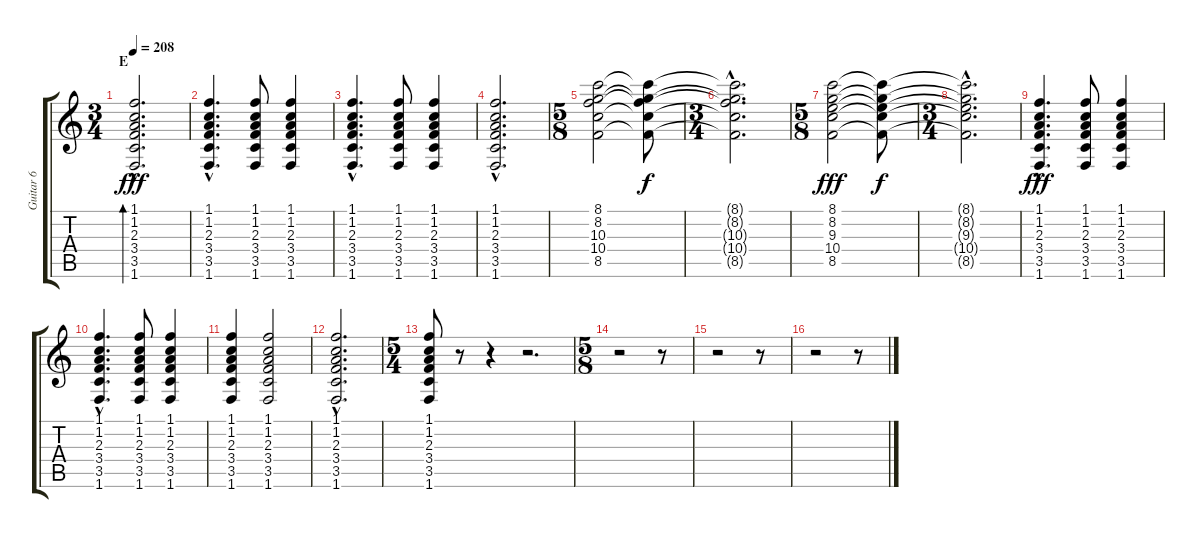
\track ("Guitar 6" "Guitar 6") {instrument acousticguitarsteel}
\staff {score tabs}
\tuning (E4 B3 G3 D3 A2 E2) {hide}
\ts (3 4)
\section ("" "E")
\tempo 208
\clef g2
\ks c
(1.1{hac} 1.2{hac} 2.3{hac} 3.4{hac} 3.5{hac} 1.6{hac}).2{d bd 240 dy fff} |
(1.1{hac} 1.2{hac} 2.3{hac} 3.4{hac} 3.5{hac} 1.6{hac}).4{d} (1.1 1.2 2.3 3.4 3.5 1.6).8 (1.1 1.2 2.3 3.4 3.5 1.6).4 |
(1.1{hac} 1.2{hac} 2.3{hac} 3.4{hac} 3.5{hac} 1.6{hac}).4{d} (1.1 1.2 2.3 3.4 3.5 1.6).8 (1.1 1.2 2.3 3.4 3.5 1.6).4 |
(1.1{hac} 1.2{hac} 2.3{hac} 3.4{hac} 3.5{hac} 1.6{hac}).2{d} |
\ts (5 8)
(8.1 8.2 10.3 10.4 8.5).2 (8.1{t} 8.2{t} 10.3{t} 10.4{t} 8.5{t}).8{dy f} |
\ts (3 4)
(8.1{hac t} 8.2{hac t} 10.3{hac t} 10.4{hac t} 8.5{hac t}).2{d} |
\ts (5 8)
(8.1 8.2 9.3 10.4 8.5).2{dy fff} (8.1{t} 8.2{t} 9.3{t} 10.4{t} 8.5{t}).8{dy f} |
\ts (3 4)
(8.1{hac t} 8.2{hac t} 9.3{hac t} 10.4{hac t} 8.5{hac t}).2{d} |
(1.1{hac} 1.2{hac} 2.3{hac} 3.4{hac} 3.5{hac} 1.6{hac}).4{d dy fff} (1.1 1.2 2.3 3.4 3.5 1.6).8 (1.1 1.2 2.3 3.4 3.5 1.6).4 |
(1.1{hac} 1.2{hac} 2.3{hac} 3.4{hac} 3.5{hac} 1.6{hac}).4{d} (1.1 1.2 2.3 3.4 3.5 1.6).8 (1.1 1.2 2.3 3.4 3.5 1.6).4 |
(1.1 1.2 2.3 3.4 3.5 1.6).4 (1.1 1.2 2.3 3.4 3.5 1.6).2 |
(1.1{hac} 1.2{hac} 2.3{hac} 3.4{hac} 3.5{hac} 1.6{hac}).2{d} |
\ts (5 4)
(1.1 1.2 2.3 3.4 3.5 1.6).8 r.8 r.4 r.2{d} |
\ts (5 8)
r.2 r.8 |
r.2 r.8 |
r.2 r.8
